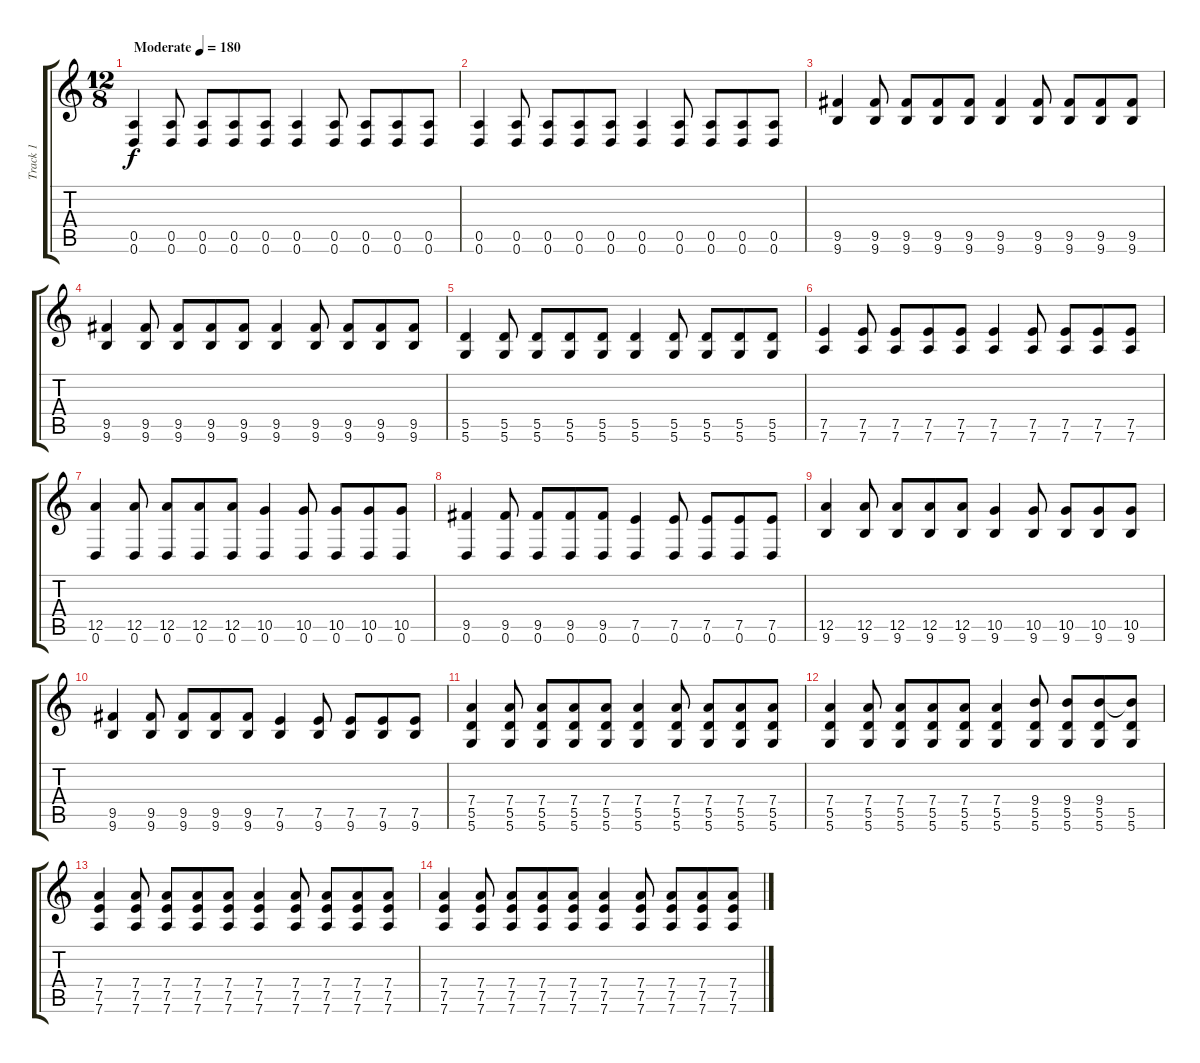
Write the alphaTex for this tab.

\track ("Track 1" "Track 1") {instrument acousticguitarsteel}
\staff {score tabs}
\tuning (E4 B3 G3 D3 A2 D2) {hide}
\ts (12 8)
\tempo (180 "Moderate")
\clef g2
\ks c
(0.5 0.6).4{dy f instrument acousticguitarsteel} (0.5 0.6).8 (0.5 0.6).8 (0.5 0.6).8 (0.5 0.6).8 (0.5 0.6).4 (0.5 0.6).8 (0.5 0.6).8 (0.5 0.6).8 (0.5 0.6).8 |
(0.5 0.6).4 (0.5 0.6).8 (0.5 0.6).8 (0.5 0.6).8 (0.5 0.6).8 (0.5 0.6).4 (0.5 0.6).8 (0.5 0.6).8 (0.5 0.6).8 (0.5 0.6).8 |
(9.5 9.6).4 (9.5 9.6).8 (9.5 9.6).8 (9.5 9.6).8 (9.5 9.6).8 (9.5 9.6).4 (9.5 9.6).8 (9.5 9.6).8 (9.5 9.6).8 (9.5 9.6).8 |
(9.5 9.6).4 (9.5 9.6).8 (9.5 9.6).8 (9.5 9.6).8 (9.5 9.6).8 (9.5 9.6).4 (9.5 9.6).8 (9.5 9.6).8 (9.5 9.6).8 (9.5 9.6).8 |
(5.5 5.6).4 (5.5 5.6).8 (5.5 5.6).8 (5.5 5.6).8 (5.5 5.6).8 (5.5 5.6).4 (5.5 5.6).8 (5.5 5.6).8 (5.5 5.6).8 (5.5 5.6).8 |
(7.5 7.6).4 (7.5 7.6).8 (7.5 7.6).8 (7.5 7.6).8 (7.5 7.6).8 (7.5 7.6).4 (7.5 7.6).8 (7.5 7.6).8 (7.5 7.6).8 (7.5 7.6).8 |
(12.5 0.6).4 (12.5 0.6).8 (12.5 0.6).8 (12.5 0.6).8 (12.5 0.6).8 (10.5 0.6).4 (10.5 0.6).8 (10.5 0.6).8 (10.5 0.6).8 (10.5 0.6).8 |
(9.5 0.6).4 (9.5 0.6).8 (9.5 0.6).8 (9.5 0.6).8 (9.5 0.6).8 (7.5 0.6).4 (7.5 0.6).8 (7.5 0.6).8 (7.5 0.6).8 (7.5 0.6).8 |
(12.5 9.6).4 (12.5 9.6).8 (12.5 9.6).8 (12.5 9.6).8 (12.5 9.6).8 (10.5 9.6).4 (10.5 9.6).8 (10.5 9.6).8 (10.5 9.6).8 (10.5 9.6).8 |
(9.5 9.6).4 (9.5 9.6).8 (9.5 9.6).8 (9.5 9.6).8 (9.5 9.6).8 (7.5 9.6).4 (7.5 9.6).8 (7.5 9.6).8 (7.5 9.6).8 (7.5 9.6).8 |
(7.4 5.5 5.6).4 (7.4 5.5 5.6).8 (7.4 5.5 5.6).8 (7.4 5.5 5.6).8 (7.4 5.5 5.6).8 (7.4 5.5 5.6).4 (7.4 5.5 5.6).8 (7.4 5.5 5.6).8 (7.4 5.5 5.6).8 (7.4 5.5 5.6).8 |
(7.4 5.5 5.6).4 (7.4 5.5 5.6).8 (7.4 5.5 5.6).8 (7.4 5.5 5.6).8 (7.4 5.5 5.6).8 (7.4 5.5 5.6).4 (9.4 5.5 5.6).8 (9.4 5.5 5.6).8 (9.4 5.5 5.6).8 (9.4{t} 5.5 5.6).8 |
(7.4 7.5 7.6).4 (7.4 7.5 7.6).8 (7.4 7.5 7.6).8 (7.4 7.5 7.6).8 (7.4 7.5 7.6).8 (7.4 7.5 7.6).4 (7.4 7.5 7.6).8 (7.4 7.5 7.6).8 (7.4 7.5 7.6).8 (7.4 7.5 7.6).8 |
(7.4 7.5 7.6).4 (7.4 7.5 7.6).8 (7.4 7.5 7.6).8 (7.4 7.5 7.6).8 (7.4 7.5 7.6).8 (7.4 7.5 7.6).4 (7.4 7.5 7.6).8 (7.4 7.5 7.6).8 (7.4 7.5 7.6).8 (7.4 7.5 7.6).8
